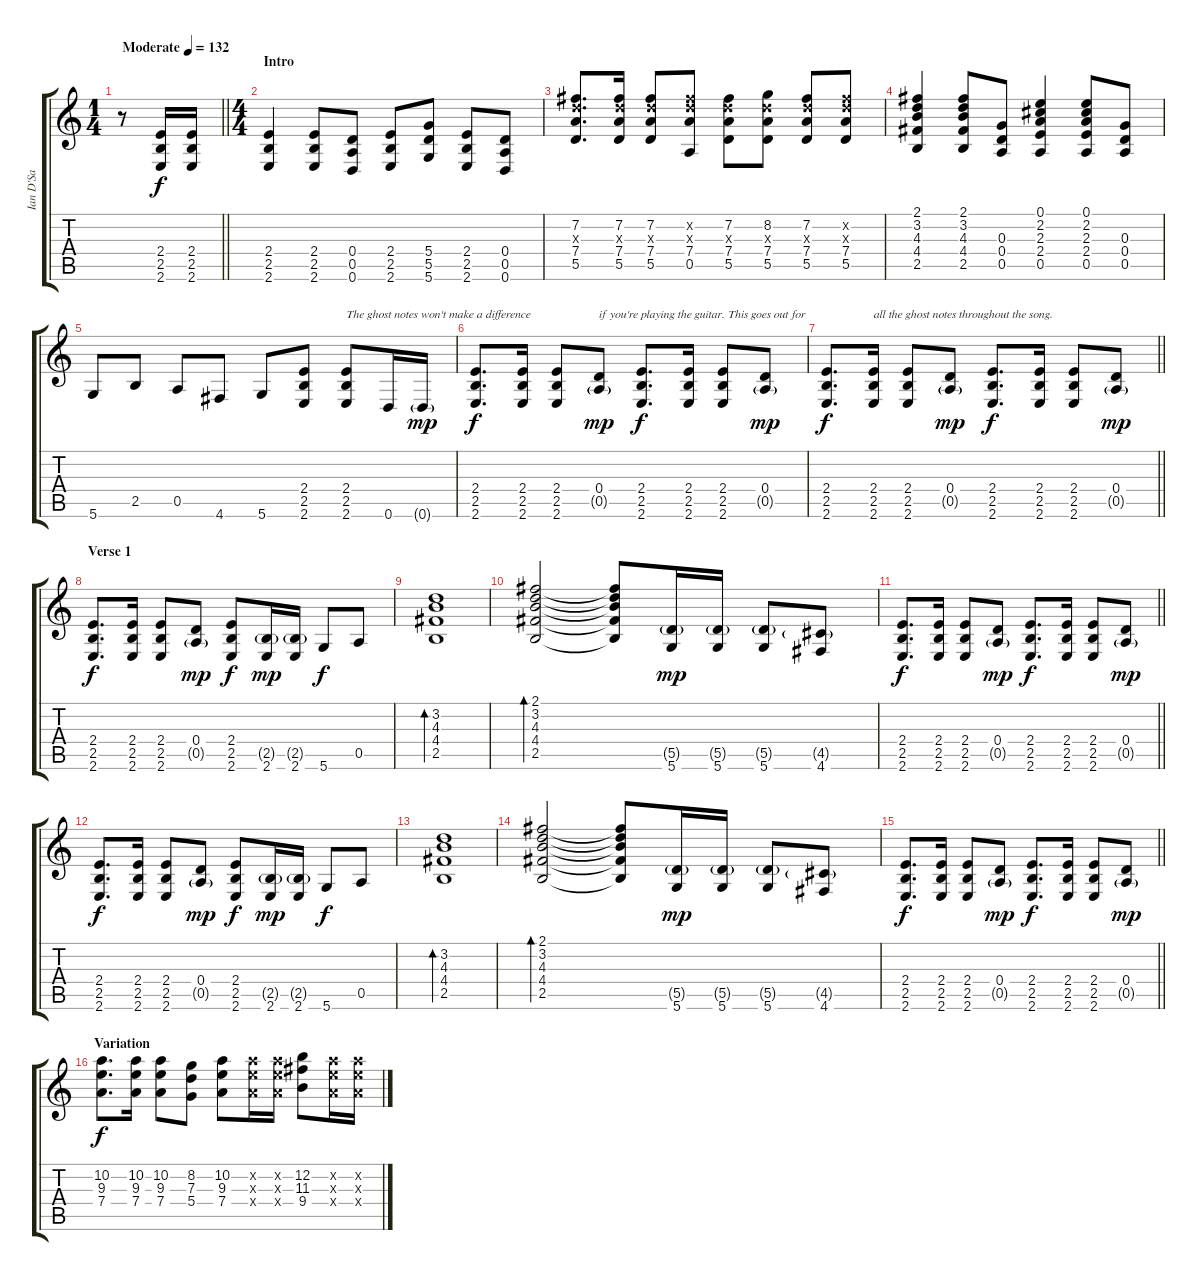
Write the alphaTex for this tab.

\track ("Ian D'Sa" "Ian D'Sa") {instrument overdrivenguitar}
\staff {score tabs}
\tuning (E4 B3 G3 D3 A2 D2) {hide}
\ts (1 4)
\tempo (132 "Moderate")
\clef g2
\barLineRight lightlight
\ks c
r.8{dy f instrument overdrivenguitar} (2.4 2.5 2.6).16 (2.4 2.5 2.6).16 |
\ts (4 4)
\section ("" "Intro")
(2.4 2.5 2.6).4 (2.4 2.5 2.6).8 (0.4 0.5 0.6).8 (2.4 2.5 2.6).8 (5.4 5.5 5.6).8 (2.4 2.5 2.6).8 (0.4 0.5 0.6).8 |
(7.2 7.3{x} 7.4 5.5).8{d} (7.2 7.3{x} 7.4 5.5).16 (7.2 7.3{x} 7.4 5.5).8 (7.2{x} 7.3{x} 7.4 0.5).8 (7.2 7.3{x} 7.4 5.5).8 (8.2 7.3{x} 7.4 5.5).8 (7.2 7.3{x} 7.4 5.5).8 (7.2{x} 7.3{x} 7.4 5.5).8 |
(2.1 3.2 4.3 4.4 2.5).4 (2.1 3.2 4.3 4.4 2.5).8 (0.3 0.4 0.5).8 (0.1 2.2 2.3 2.4 0.5).4 (0.1 2.2 2.3 2.4 0.5).8 (0.3 0.4 0.5).8 |
5.6.8 2.5.8 0.5.8 4.6.8 5.6.8 (2.4 2.5 2.6).8 (2.4 2.5 2.6).8{txt "The ghost notes won't make a difference"} 0.6.16 0.6{g}.16{dy mp} |
(2.4 2.5 2.6).8{d dy f} (2.4 2.5 2.6).16 (2.4 2.5 2.6).8 (0.4 0.5{g}).8{txt "if you're playing the guitar. This goes out for" dy mp} (2.4 2.5 2.6).8{d dy f} (2.4 2.5 2.6).16 (2.4 2.5 2.6).8 (0.4 0.5{g}).8{dy mp} |
\barLineRight lightlight
(2.4 2.5 2.6).8{d dy f} (2.4 2.5 2.6).16{txt "all the ghost notes throughout the song."} (2.4 2.5 2.6).8 (0.4 0.5{g}).8{dy mp} (2.4 2.5 2.6).8{d dy f} (2.4 2.5 2.6).16 (2.4 2.5 2.6).8 (0.4 0.5{g}).8{dy mp} |
\section ("" "Verse 1")
(2.4 2.5 2.6).8{d dy f} (2.4 2.5 2.6).16 (2.4 2.5 2.6).8 (0.4 0.5{g}).8{dy mp} (2.4 2.5 2.6).8{dy f} (2.5{g} 2.6).16{dy mp} (2.5{g} 2.6).16 5.6.8{dy f} 0.5.8 |
(3.2 4.3 4.4 2.5).1{bd 60} |
(2.1 3.2 4.3 4.4 2.5).2{bd 120} (2.1{t} 3.2{t} 4.3{t} 4.4{t} 2.5{t}).8 (5.5{g} 5.6).16{dy mp} (5.5{g} 5.6).16 (5.5{g} 5.6).8 (4.5{g} 4.6).8 |
\barLineRight lightlight
(2.4 2.5 2.6).8{d dy f} (2.4 2.5 2.6).16 (2.4 2.5 2.6).8 (0.4 0.5{g}).8{dy mp} (2.4 2.5 2.6).8{d dy f} (2.4 2.5 2.6).16 (2.4 2.5 2.6).8 (0.4 0.5{g}).8{dy mp} |
(2.4 2.5 2.6).8{d dy f} (2.4 2.5 2.6).16 (2.4 2.5 2.6).8 (0.4 0.5{g}).8{dy mp} (2.4 2.5 2.6).8{dy f} (2.5{g} 2.6).16{dy mp} (2.5{g} 2.6).16 5.6.8{dy f} 0.5.8 |
(3.2 4.3 4.4 2.5).1{bd 60} |
(2.1 3.2 4.3 4.4 2.5).2{bd 120} (2.1{t} 3.2{t} 4.3{t} 4.4{t} 2.5{t}).8 (5.5{g} 5.6).16{dy mp} (5.5{g} 5.6).16 (5.5{g} 5.6).8 (4.5{g} 4.6).8 |
\barLineRight lightlight
(2.4 2.5 2.6).8{d dy f} (2.4 2.5 2.6).16 (2.4 2.5 2.6).8 (0.4 0.5{g}).8{dy mp} (2.4 2.5 2.6).8{d dy f} (2.4 2.5 2.6).16 (2.4 2.5 2.6).8 (0.4 0.5{g}).8{dy mp} |
\section ("" "Variation")
(10.2 9.3 7.4).8{d dy f} (10.2 9.3 7.4).16 (10.2 9.3 7.4).8 (8.2 7.3 5.4).8 (10.2 9.3 7.4).8 (10.2{x} 9.3{x} 7.4{x}).16 (10.2{x} 9.3{x} 7.4{x}).16 (12.2 11.3 9.4).8 (10.2{x} 9.3{x} 7.4{x}).16 (10.2{x} 9.3{x} 7.4{x}).16
